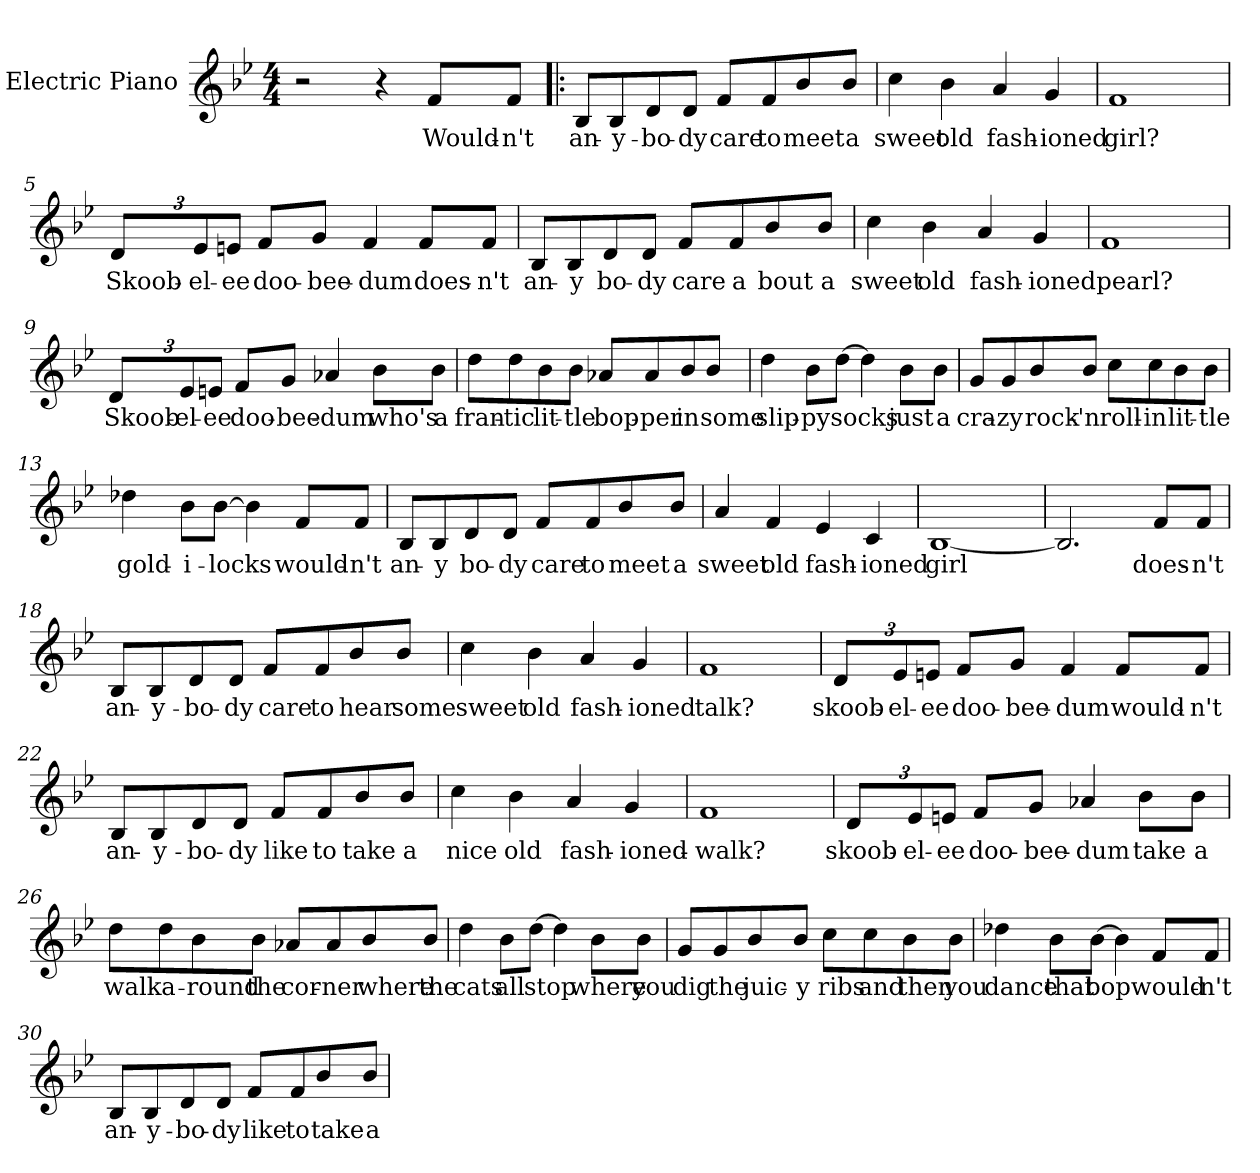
**kern	**text
*part1	*part1
*staff1	*staff1
*I"Electric Piano	*
*I'E.Pno	*
*clefG2	*
*k[b-e-]	*
*B-:	*
*M4/4	*
=1	=1
2r	.
4r	.
8f/L	Would-
8f/J	-n't
=2!|:	=2!|:
8B-/L	an-
8B-/	-y-
8d/	bo-
8d/J	-dy
8f/L	care
8f/	to
8b-/	meet
8b-/J	a
=3	=3
4cc\	sweet
4b-\	old
4a/	fash-
4g/	-ioned
=4	=4
1f	girl?
!!LO:LB:g=z
=5	=5
*Xbrackettup	*
12d/L	Skoob-
12e-/	-el-
12en/J	-ee
8f/L	doo-
8g/J	-bee-
4f/	-dum
8f/L	does-
8f/J	-n't
=6	=6
8B-/L	an-
8B-/	-y
8d/	bo-
8d/J	-dy
8f/L	care
8f/	a
8b-/	bout
8b-/J	a
=7	=7
4cc\	sweet
4b-\	old
4a/	fash-
4g/	ioned
=8	=8
1f	pearl?
!!LO:LB:g=z
=9	=9
12d/L	Skoob-
12e-/	-el-
12en/J	-ee
8f/L	doo-
8g/J	-bee-
4a-X/	-dum
8b-\L	who's
8b-\J	a
=10	=10
8dd\L	fran-
8dd\	-tic
8b-\	lit-
8b-\J	-tle
8a-X/L	bop-
8a-/	-per
8b-/	in
8b-/J	some
=11	=11
4dd\	slip-
8b-\L	-py
[8dd\J	socks
4dd\]	.
8b-\L	just
8b-\J	a
=12	=12
8g/L	cra-
8g/	-zy
8b-/	rock-
8b-/J	-'n
8cc\L	roll-
8cc\	-in
8b-\	lit-
8b-\J	-tle
!!LO:LB:g=z
=13	=13
4dd-X\	gold-
8b-\L	-i-
[8b-\J	-locks
4b-\]	.
8f/L	would-
8f/J	-n't
=14	=14
8B-/L	an-
8B-/	-y
8d/	bo-
8d/J	-dy
8f/L	care
8f/	to
8b-/	meet
8b-/J	a
=15	=15
4a/	sweet
4f/	old
4e-/	fash-
4c/	-ioned
=16	=16
[1B-	girl
!!LO:LB:g=z
=17	=17
2.B-/]	.
8f/L	does-
8f/J	-n't
=18	=18
8B-/L	an-
8B-/	-y-
8d/	-bo-
8d/J	-dy
8f/L	care
8f/	to
8b-/	hear
8b-/J	some
=19	=19
4cc\	sweet
4b-\	old
4a/	fash-
4g/	-ioned
=20	=20
1f	talk?
!!LO:LB:g=z
=21	=21
12d/L	skoob-
12e-/	-el-
12en/J	-ee
8f/L	doo-
8g/J	-bee-
4f/	-dum
8f/L	would-
8f/J	-n't
=22	=22
8B-/L	an-
8B-/	-y-
8d/	-bo-
8d/J	-dy
8f/L	like
8f/	to
8b-/	take
8b-/J	a
=23	=23
4cc\	nice
4b-\	old
4a/	fash-
4g/	-ioned-
=24	=24
1f	walk?
!!LO:LB:g=z
=25	=25
12d/L	skoob-
12e-/	-el-
12en/J	-ee
8f/L	doo-
8g/J	-bee-
4a-X/	-dum
8b-\L	take
8b-\J	a
=26	=26
8dd\L	walk
8dd\	a-
8b-\	-round
8b-\J	the
8a-X/L	cor-
8a-/	-ner
8b-/	where
8b-/J	the
=27	=27
4dd\	cats
8b-\L	all
[8dd\J	stop
4dd\]	.
8b-\L	where
8b-\J	you
!!LO:LB:g=z
=28	=28
8g/L	dig
8g/	the
8b-/	juic-
8b-/J	-y
8cc\L	ribs
8cc\	and
8b-\	then
8b-\J	you
=29	=29
4dd-X\	dance
8b-\L	that
[8b-\J	bop
4b-\]	.
8f/L	would-
8f/J	-n't
=30	=30
8B-/L	an-
8B-/	-y-
8d/	-bo-
8d/J	-dy
8f/L	like
8f/	to
8b-/	take
8b-/J	a
=	=
*-	*-
